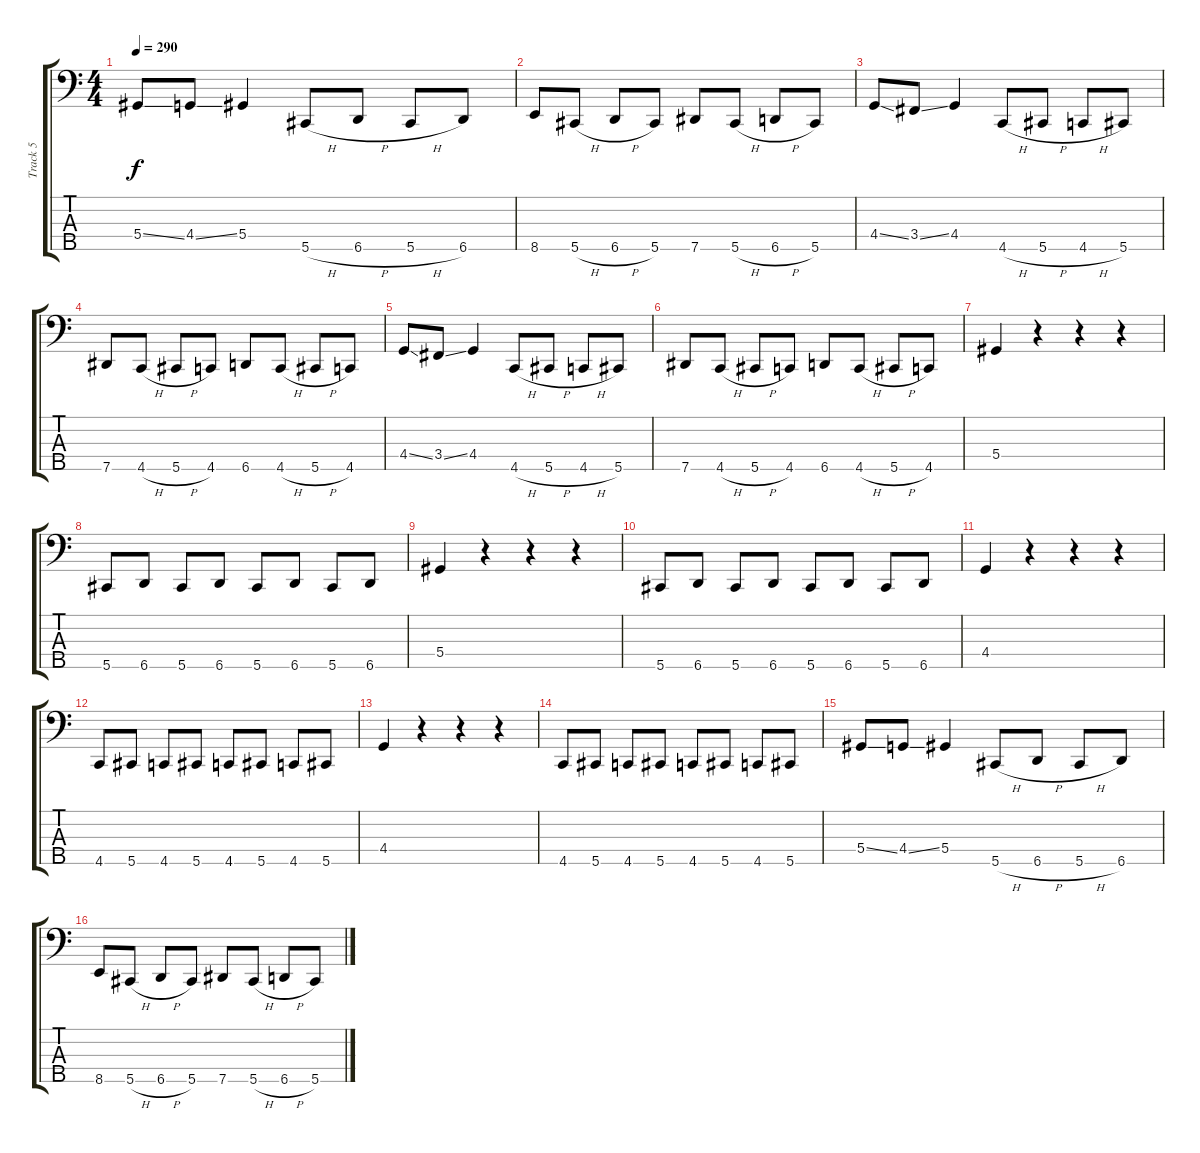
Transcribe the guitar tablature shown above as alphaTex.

\track ("Track 5" "Track 5") {instrument electricbassfinger}
\staff {score tabs}
\tuning (Gb2 Db2 Ab1 Eb1 Ab0) {hide}
\ts (4 4)
\tempo 290
\clef f4
\ks c
5.4{ss}.8{dy f} 4.4{ss}.8 5.4.4 5.5{h}.8 6.5{h}.8 5.5{h}.8 6.5.8 |
8.5.8 5.5{h}.8 6.5{h}.8 5.5.8 7.5.8 5.5{h}.8 6.5{h}.8 5.5.8 |
4.4{ss}.8 3.4{ss}.8 4.4.4 4.5{h}.8 5.5{h}.8 4.5{h}.8 5.5.8 |
7.5.8 4.5{h}.8 5.5{h}.8 4.5.8 6.5.8 4.5{h}.8 5.5{h}.8 4.5.8 |
4.4{ss}.8 3.4{ss}.8 4.4.4 4.5{h}.8 5.5{h}.8 4.5{h}.8 5.5.8 |
7.5.8 4.5{h}.8 5.5{h}.8 4.5.8 6.5.8 4.5{h}.8 5.5{h}.8 4.5.8 |
5.4.4 r.4 r.4 r.4 |
5.5.8 6.5.8 5.5.8 6.5.8 5.5.8 6.5.8 5.5.8 6.5.8 |
5.4.4 r.4 r.4 r.4 |
5.5.8 6.5.8 5.5.8 6.5.8 5.5.8 6.5.8 5.5.8 6.5.8 |
4.4.4 r.4 r.4 r.4 |
4.5.8 5.5.8 4.5.8 5.5.8 4.5.8 5.5.8 4.5.8 5.5.8 |
4.4.4 r.4 r.4 r.4 |
4.5.8 5.5.8 4.5.8 5.5.8 4.5.8 5.5.8 4.5.8 5.5.8 |
5.4{ss}.8 4.4{ss}.8 5.4.4 5.5{h}.8 6.5{h}.8 5.5{h}.8 6.5.8 |
8.5.8 5.5{h}.8 6.5{h}.8 5.5.8 7.5.8 5.5{h}.8 6.5{h}.8 5.5.8
